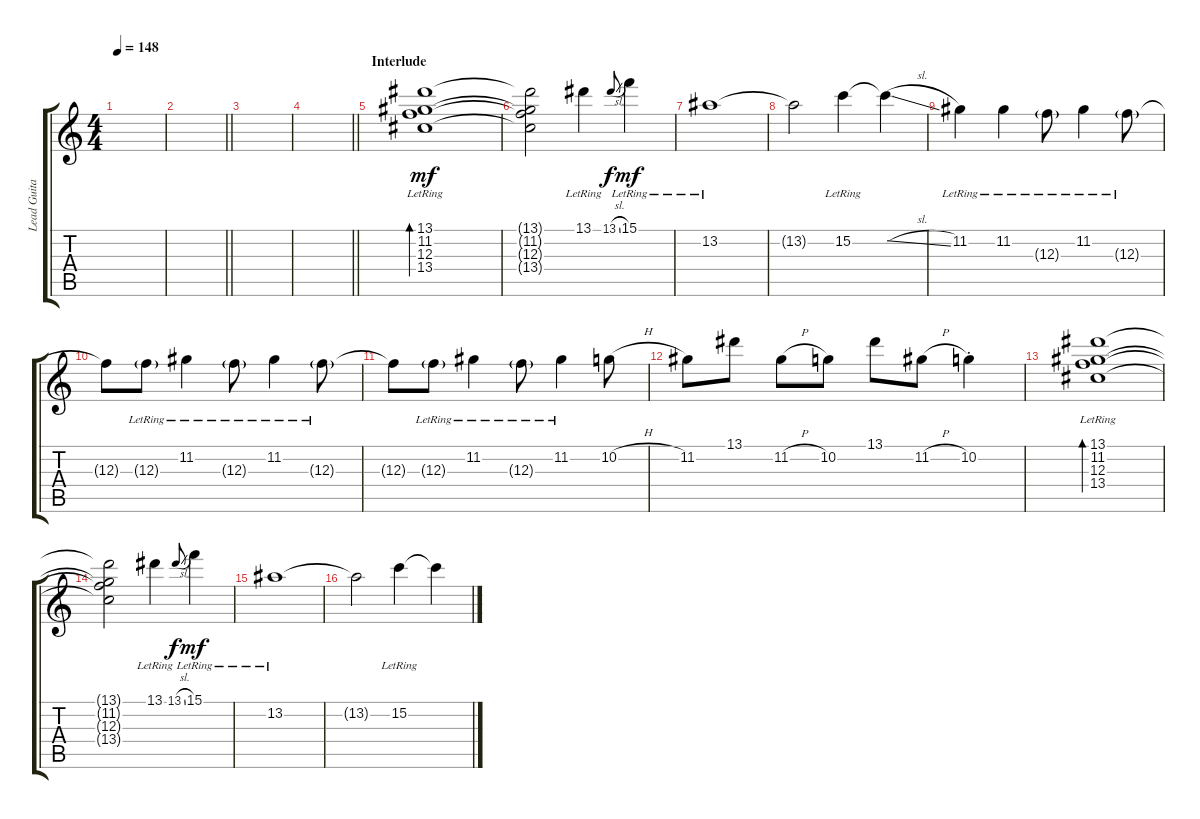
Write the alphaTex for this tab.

\track ("Lead Guitar 2" "Lead Guita") {instrument overdrivenguitar}
\staff {score tabs}
\tuning (D4 A3 F3 C3 G2 C2) {hide}
\ts (4 4)
\tempo 148
\clef g2
\ks c
|
\barLineRight lightlight
|
\section ("" "")
|
\barLineRight lightlight
|
\section ("" "Interlude")
(13.1{lr} 11.2{lr} 12.3{lr} 13.4{lr}).1{bd 240 dy mf volume 12 balance 12 instrument electricguitarjazz} |
(13.1{t} 11.2{t} 12.3{t} 13.4{t}).2 13.1{lr}.4 13.1{sl}.8{gr onbeat dy f} 15.1{lr}.4{dy mf} |
13.2{lr}.1 |
13.2{t}.2 15.2{lr}.4 15.2{sl t}.4 |
11.2{lr}.4 11.2{lr}.4 12.3{g lr}.8 11.2{lr}.4 12.3{g lr}.8 |
12.3{t}.8 12.3{g lr}.8 11.2{lr}.4 12.3{g lr}.8 11.2{lr}.4 12.3{g lr}.8 |
12.3{t}.8 12.3{g lr}.8 11.2{lr}.4 12.3{g lr}.8 11.2{lr}.4 10.2{h}.8 |
11.2.8 13.1.8 11.2{h}.8 10.2.8 13.1.8 11.2{h}.8 10.2{st}.4 |
(13.1{lr} 11.2{lr} 12.3{lr} 13.4{lr}).1{bd 240} |
(13.1{t} 11.2{t} 12.3{t} 13.4{t}).2 13.1{lr}.4 13.1{sl}.8{gr onbeat dy f} 15.1{lr}.4{dy mf} |
13.2{lr}.1 |
13.2{t}.2 15.2{lr}.4 15.2{sl t}.4
